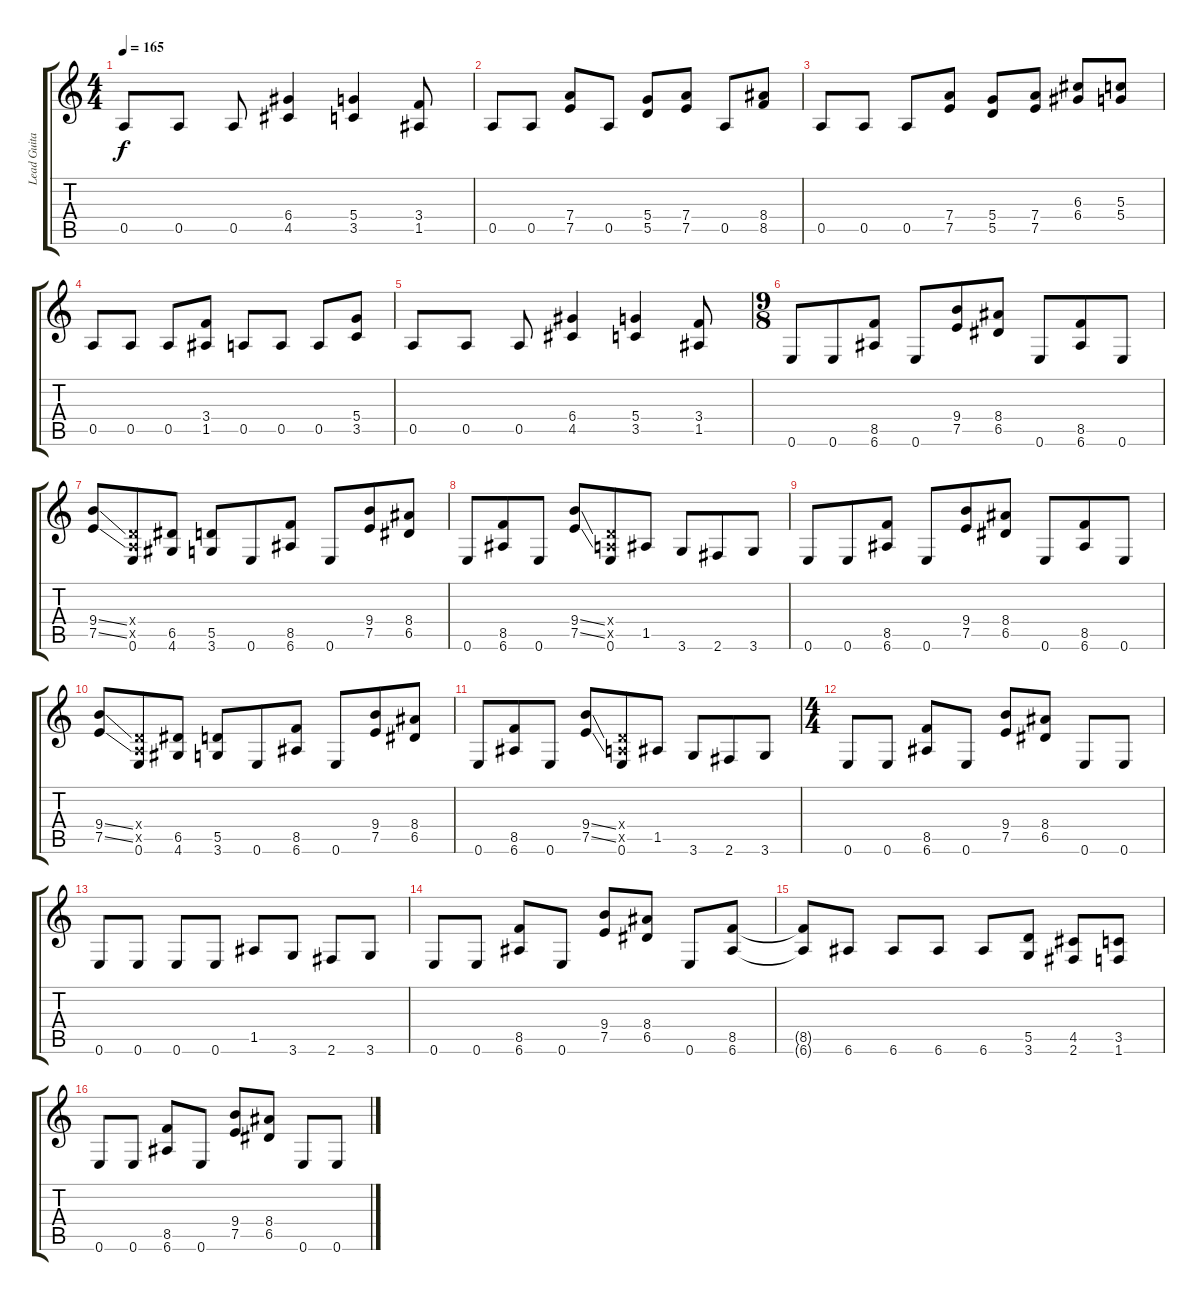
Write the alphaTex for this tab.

\track ("Lead Guitar" "Lead Guita") {instrument distortionguitar}
\staff {score tabs}
\tuning (E4 B3 G3 D3 A2 E2) {hide}
\ts (4 4)
\tempo 165
\clef g2
\ks c
0.5.8{dy f} 0.5.8 0.5.8 (6.4 4.5).4 (5.4 3.5).4 (3.4 1.5).8 |
0.5.8 0.5.8 (7.4 7.5).8 0.5.8 (5.4 5.5).8 (7.4 7.5).8 0.5.8 (8.4 8.5).8 |
0.5.8 0.5.8 0.5.8 (7.4 7.5).8 (5.4 5.5).8 (7.4 7.5).8 (6.3 6.4).8 (5.3 5.4).8 |
0.5.8 0.5.8 0.5.8 (3.4 1.5).8 0.5.8 0.5.8 0.5.8 (5.4 3.5).8 |
0.5.8 0.5.8 0.5.8 (6.4 4.5).4 (5.4 3.5).4 (3.4 1.5).8 |
\ts (9 8)
0.6.8 0.6.8 (8.5 6.6).8 0.6.8 (9.4 7.5).8 (8.4 6.5).8 0.6.8 (8.5 6.6).8 0.6.8 |
(9.4{ss} 7.5{ss}).8 (0.4{x} 0.5{x} 0.6).8 (6.5 4.6).8 (5.5 3.6).8 0.6.8 (8.5 6.6).8 0.6.8 (9.4 7.5).8 (8.4 6.5).8 |
0.6.8 (8.5 6.6).8 0.6.8 (9.4{ss} 7.5{ss}).8 (0.4{x} 0.5{x} 0.6).8 1.5.8 3.6.8 2.6.8 3.6.8 |
0.6.8 0.6.8 (8.5 6.6).8 0.6.8 (9.4 7.5).8 (8.4 6.5).8 0.6.8 (8.5 6.6).8 0.6.8 |
(9.4{ss} 7.5{ss}).8 (0.4{x} 0.5{x} 0.6).8 (6.5 4.6).8 (5.5 3.6).8 0.6.8 (8.5 6.6).8 0.6.8 (9.4 7.5).8 (8.4 6.5).8 |
0.6.8 (8.5 6.6).8 0.6.8 (9.4{ss} 7.5{ss}).8 (0.4{x} 0.5{x} 0.6).8 1.5.8 3.6.8 2.6.8 3.6.8 |
\ts (4 4)
0.6.8 0.6.8 (8.5 6.6).8 0.6.8 (9.4 7.5).8 (8.4 6.5).8 0.6.8 0.6.8 |
0.6.8 0.6.8 0.6.8 0.6.8 1.5.8 3.6.8 2.6.8 3.6.8 |
0.6.8 0.6.8 (8.5 6.6).8 0.6.8 (9.4 7.5).8 (8.4 6.5).8 0.6.8 (8.5 6.6).8 |
(8.5{t} 6.6{t}).8 6.6.8 6.6.8 6.6.8 6.6.8 (5.5 3.6).8 (4.5 2.6).8 (3.5 1.6).8 |
0.6.8 0.6.8 (8.5 6.6).8 0.6.8 (9.4 7.5).8 (8.4 6.5).8 0.6.8 0.6.8
